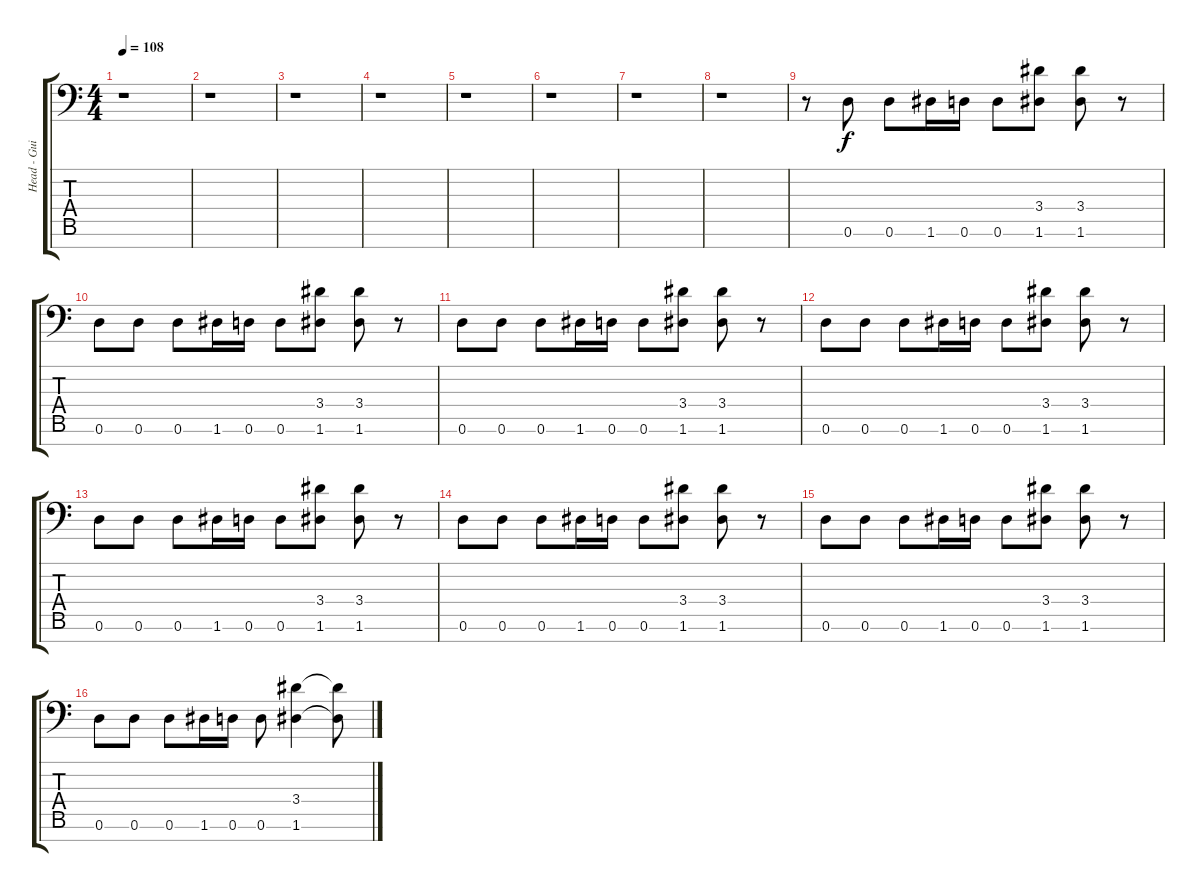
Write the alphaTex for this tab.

\track ("Head - Guitar" "Head - Gui") {instrument overdrivenguitar}
\staff {score tabs}
\tuning (D4 A3 F3 C3 G2 D2 A1) {hide}
\ts (4 4)
\tempo 108
\clef f4
\ks c
r.1{dy f} |
r.1 |
r.1 |
r.1 |
r.1 |
r.1 |
r.1 |
r.1{volume 0 balance 14} |
r.8{volume 6} 0.6.8 0.6.8 1.6.16 0.6.16 0.6.8 (3.4 1.6).8 (3.4 1.6).8 r.8 |
0.6.8{volume 8} 0.6.8 0.6.8 1.6.16 0.6.16 0.6.8 (3.4 1.6).8 (3.4 1.6).8 r.8 |
0.6.8{volume 10} 0.6.8 0.6.8 1.6.16 0.6.16 0.6.8 (3.4 1.6).8 (3.4 1.6).8 r.8 |
0.6.8{volume 10} 0.6.8 0.6.8 1.6.16 0.6.16 0.6.8 (3.4 1.6).8 (3.4 1.6).8 r.8 |
0.6.8{volume 11} 0.6.8 0.6.8 1.6.16 0.6.16 0.6.8 (3.4 1.6).8 (3.4 1.6).8 r.8 |
0.6.8{volume 12} 0.6.8 0.6.8 1.6.16 0.6.16 0.6.8 (3.4 1.6).8 (3.4 1.6).8 r.8 |
0.6.8{volume 13} 0.6.8 0.6.8 1.6.16 0.6.16 0.6.8 (3.4 1.6).8 (3.4 1.6).8 r.8 |
0.6.8 0.6.8 0.6.8 1.6.16 0.6.16 0.6.8 (3.4 1.6).4 (3.4{t} 1.6{t}).8
